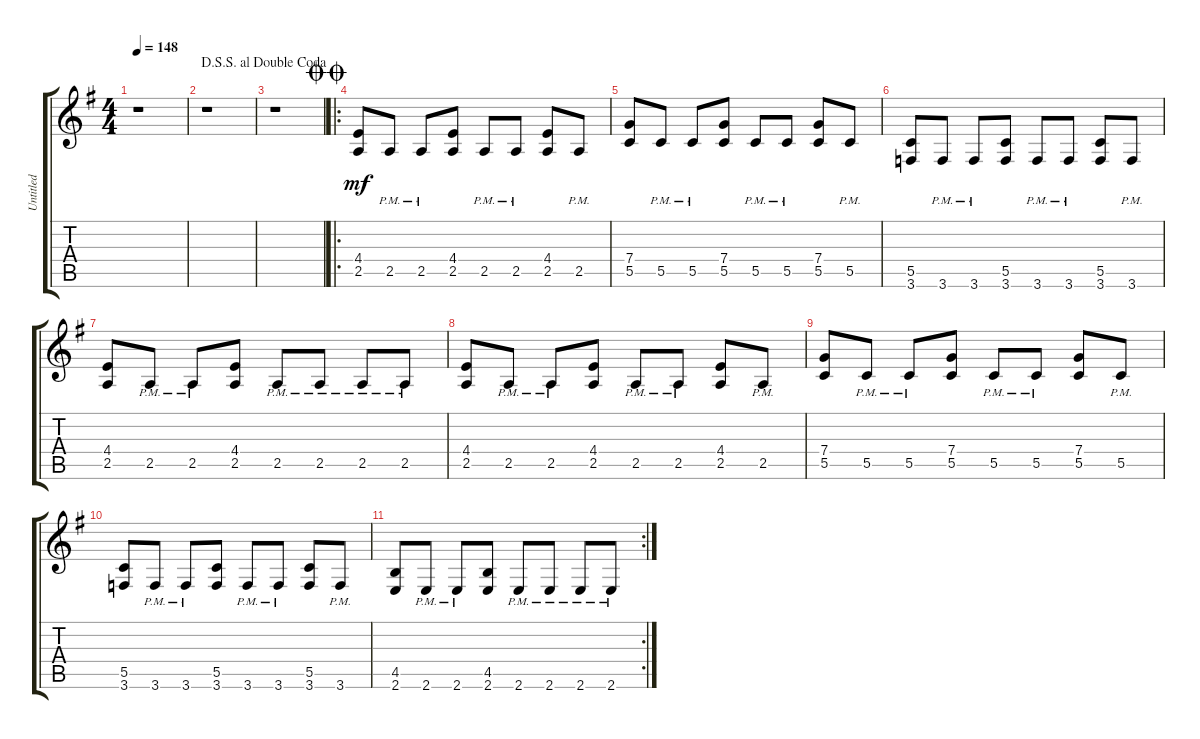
\track ("Untitled" "Untitled") {instrument distortionguitar}
\staff {score tabs}
\tuning (D4 A3 F3 C3 G2 D2) {hide}
\ts (4 4)
\tempo 148
\clef g2
\ks g
r.1{dy f} |
r.1 |
\jump dalsegnosegnoaldoublecoda
r.1 |
\ro
\jump doublecoda
(4.4 2.5).8{dy mf} 2.5{pm}.8 2.5{pm}.8 (4.4 2.5).8 2.5{pm}.8 2.5{pm}.8 (4.4 2.5).8 2.5{pm}.8 |
(7.4 5.5).8 5.5{pm}.8 5.5{pm}.8 (7.4 5.5).8 5.5{pm}.8 5.5{pm}.8 (7.4 5.5).8 5.5{pm}.8 |
(5.5 3.6).8 3.6{pm}.8 3.6{pm}.8 (5.5 3.6).8 3.6{pm}.8 3.6{pm}.8 (5.5 3.6).8 3.6{pm}.8 |
(4.4 2.5).8 2.5{pm}.8 2.5{pm}.8 (4.4 2.5).8 2.5{pm}.8 2.5{pm}.8 2.5{pm}.8 2.5{pm}.8 |
(4.4 2.5).8 2.5{pm}.8 2.5{pm}.8 (4.4 2.5).8 2.5{pm}.8 2.5{pm}.8 (4.4 2.5).8 2.5{pm}.8 |
(7.4 5.5).8 5.5{pm}.8 5.5{pm}.8 (7.4 5.5).8 5.5{pm}.8 5.5{pm}.8 (7.4 5.5).8 5.5{pm}.8 |
(5.5 3.6).8 3.6{pm}.8 3.6{pm}.8 (5.5 3.6).8 3.6{pm}.8 3.6{pm}.8 (5.5 3.6).8 3.6{pm}.8 |
\rc 2
(4.5 2.6).8 2.6{pm}.8 2.6{pm}.8 (4.5 2.6).8 2.6{pm}.8 2.6{pm}.8 2.6{pm}.8 2.6{pm}.8
